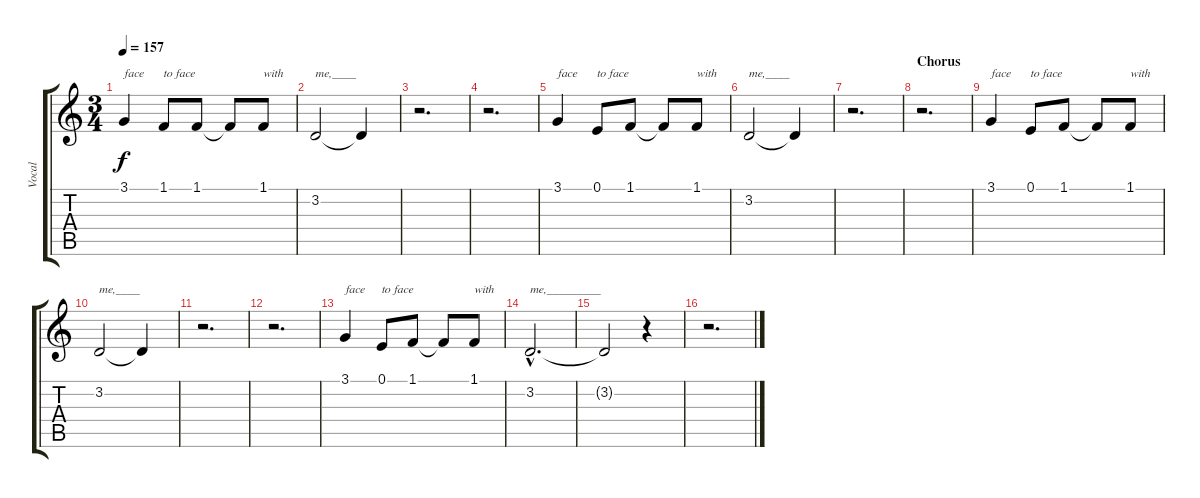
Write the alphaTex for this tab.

\track ("Vocal" "Vocal") {instrument harmonica}
\staff {score tabs}
\tuning (E4 B3 G3 D3 A2 E2) {hide}
\ts (3 4)
\tempo 157
\clef g2
\ks c
3.1.4{txt "face" dy f} 1.1.8{txt "to face"} 1.1.8 1.1{t}.8 1.1.8{txt "with"} |
3.2.2{txt "me,____"} 3.2{t}.4 |
r.2{d} |
r.2{d} |
3.1.4{txt "face"} 0.1.8{txt "to face"} 1.1.8 1.1{t}.8 1.1.8{txt "with"} |
3.2.2{txt "me,____"} 3.2{t}.4 |
r.2{d} |
\section ("" "Chorus")
r.2{d} |
3.1.4{txt "face"} 0.1.8{txt "to face"} 1.1.8 1.1{t}.8 1.1.8{txt "with"} |
3.2.2{txt "me,____"} 3.2{t}.4 |
r.2{d} |
r.2{d} |
3.1.4{txt "face"} 0.1.8{txt "to face"} 1.1.8 1.1{t}.8 1.1.8{txt "with"} |
3.2{hac}.2{d txt "me,_________"} |
3.2{t}.2 r.4 |
r.2{d}
